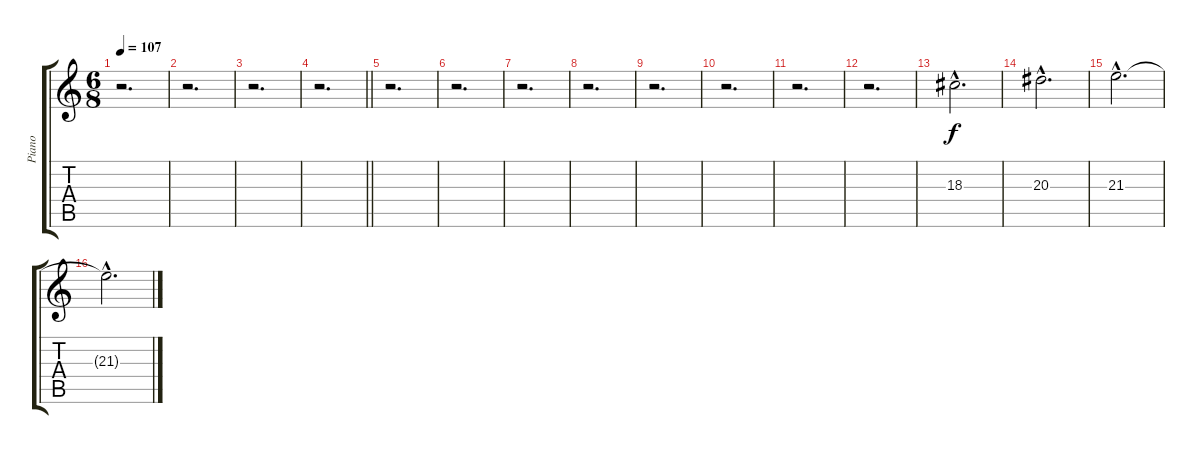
\track ("Piano" "Piano") {instrument electricgrandpiano}
\staff {score tabs}
\tuning (E4 B3 G3 D3 A2 E2) {hide}
\ts (6 8)
\tempo 107
\clef g2
\ks c
r.2{d dy f instrument electricgrandpiano} |
r.2{d} |
r.2{d} |
\barLineRight lightlight
r.2{d} |
r.2{d} |
r.2{d} |
r.2{d} |
r.2{d} |
r.2{d} |
r.2{d} |
r.2{d} |
r.2{d} |
18.3{hac}.2{d} |
20.3{hac}.2{d} |
21.3{hac}.2{d} |
21.3{hac t}.2{d}
